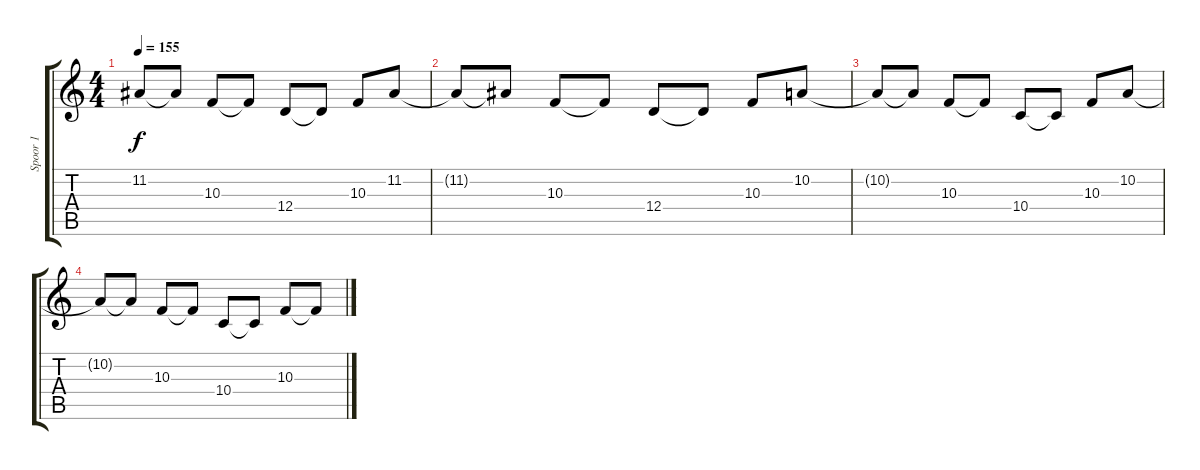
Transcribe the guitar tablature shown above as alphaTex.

\track ("Spoor 1" "Spoor 1") {instrument lead2sawtooth}
\staff {score tabs}
\tuning (E4 B3 G3 D3 A2 E2) {hide}
\ts (4 4)
\tempo 155
\clef g2
\ks c
11.2{t}.8{dy f} 11.2{t}.8 10.3.8 10.3{t}.8 12.4.8 12.4{t}.8 10.3.8 11.2.8 |
11.2{t}.8 11.2{t}.8 10.3.8 10.3{t}.8 12.4.8 12.4{t}.8 10.3.8 10.2.8 |
10.2{t}.8 10.2{t}.8 10.3.8 10.3{t}.8 10.4.8 10.4{t}.8 10.3.8 10.2.8 |
10.2{t}.8 10.2{t}.8 10.3.8 10.3{t}.8 10.4.8 10.4{t}.8 10.3.8 10.3{t}.8
